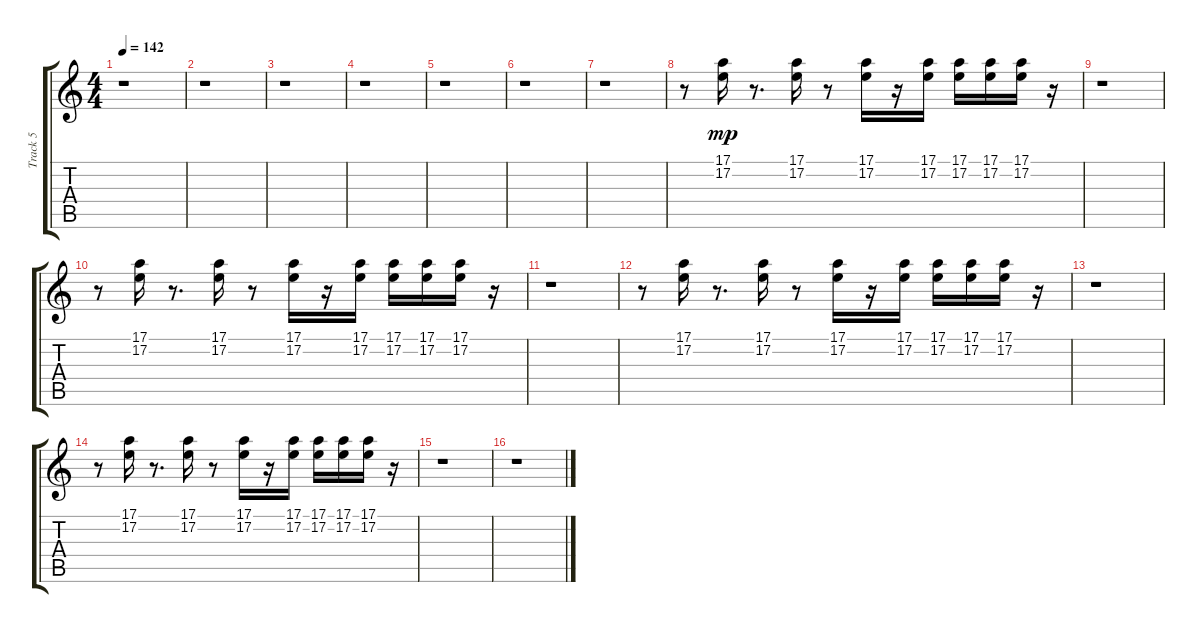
\track ("Track 5" "Track 5") {instrument lead2sawtooth}
\staff {score tabs}
\tuning (E4 B3 G3 D3 A2 E2) {hide}
\ts (4 4)
\tempo 142
\clef g2
\ks c
r.1{dy mp} |
r.1 |
r.1 |
r.1 |
r.1 |
r.1 |
r.1 |
r.8 (17.1 17.2).16 r.8{d} (17.1 17.2).16 r.8 (17.1 17.2).16 r.16 (17.1 17.2).16 (17.1 17.2).16 (17.1 17.2).16 (17.1 17.2).16 r.16 |
r.1 |
r.8 (17.1 17.2).16 r.8{d} (17.1 17.2).16 r.8 (17.1 17.2).16 r.16 (17.1 17.2).16 (17.1 17.2).16 (17.1 17.2).16 (17.1 17.2).16 r.16 |
r.1 |
r.8 (17.1 17.2).16 r.8{d} (17.1 17.2).16 r.8 (17.1 17.2).16 r.16 (17.1 17.2).16 (17.1 17.2).16 (17.1 17.2).16 (17.1 17.2).16 r.16 |
r.1 |
r.8 (17.1 17.2).16 r.8{d} (17.1 17.2).16 r.8 (17.1 17.2).16 r.16 (17.1 17.2).16 (17.1 17.2).16 (17.1 17.2).16 (17.1 17.2).16 r.16 |
r.1 |
r.1
